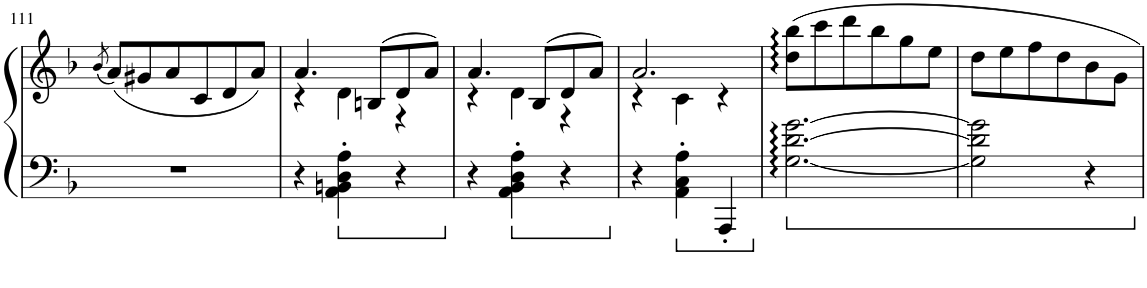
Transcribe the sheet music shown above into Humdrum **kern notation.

**kern	**kern
*part1	*part1
*staff2	*staff1
*I"Piano	*
*I'Pno.	*
!!LO:PB:g=z
*clefF4	*clefG2
*k[b-]	*k[b-]
*M3/4	*M3/4
=111	=111
.	(8qb-/
2.r	(8a/L)
.	8g#X/
.	8a/
.	8c/
.	8d/
.	8a/J)
=112	=112
*	*^
4r	4.a/	4r
4AA\' 4BBn\' 4D\' 4A\'	.	4d\
.	(8Bn/L	.
4r	8d/	4r
.	8a/J)	.
=113	=113	=113
4r	4.a/	4r
4AA\' 4BB-\' 4D\' 4A\'	.	4d\
.	(8B-/L	.
4r	8d/	4r
.	8a/J)	.
=114	=114	=114
4r	2.a/	4r
4AA\' 4C\' 4A\'	.	4c\
4AAA'/	.	4r
*	*v	*v
=115	=115
[2.G\ [2.d\ [2.g\	8dd\ 8bb-\L
.	8ccc\
.	8ddd\
.	8bb-\
.	8gg\
.	8ee\J
=116	=116
2G\] 2d\] 2g\]	8dd\L
.	8ee\
.	8ff\
.	8dd\
4r	8b-\
.	8g\J
=	=
*-	*-
